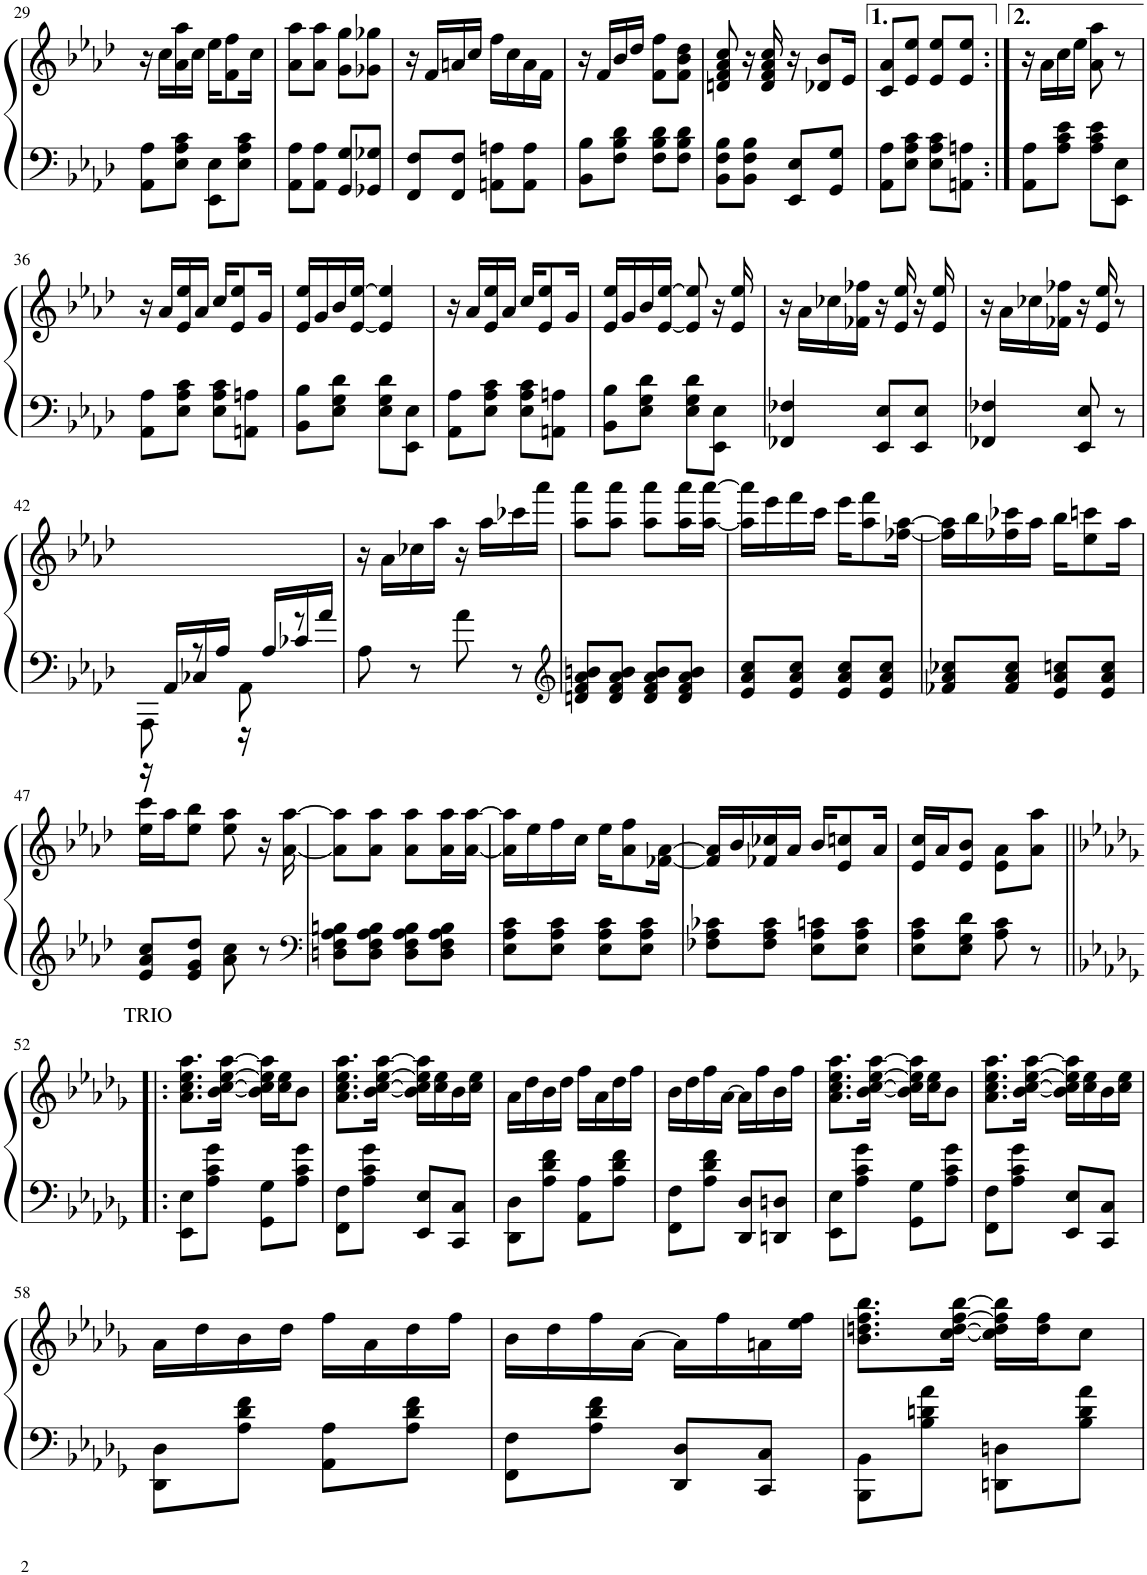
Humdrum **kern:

**kern	**kern
*part1	*part1
*staff2	*staff1
*I"Piano	*
*I'Pno.	*
!!LO:PB:g=z
*clefF4	*clefG2
*k[b-e-a-d-]	*k[b-e-a-d-]
*M2/4	*M2/4
=29	=29
8AA-\ 8A-\L	16r
.	16cc\LL
8E-\ 8A-\ 8c\J	16a-\ 16aa-\
.	16cc\JJ
8EE-\ 8E-\L	16ee-\KL
.	8f\ 8ff\
8E-\ 8A-\ 8c\J	.
.	16cc\Jk
=30	=30
8AA-\ 8A-\L	8a-\ 8aa-\L
8AA-\ 8A-\J	8a-\ 8aa-\J
8GG/ 8G/L	8g\ 8gg\L
8GG-X/ 8G-X/J	8g-X\ 8gg-X\J
=31	=31
8FF/ 8F/L	16r
.	16f/LL
8FF/ 8F/J	16an/
.	16cc/JJ
8AAn\ 8An\L	16ff\LL
.	16cc\
8AA\ 8A\J	16a\
.	16f\JJ
=32	=32
8BB-\ 8B-\L	16r
.	16f/LL
8F\ 8B-\ 8d-\J	16b-/
.	16dd-/JJ
8F\ 8B-\ 8d-\L	8f\ 8ff\L
8F\ 8B-\ 8d-\J	8f\ 8b-\ 8dd-\J
=33	=33
8BB-\ 8F\ 8B-\L	8dn/ 8f/ 8a-/ 8cc/
8BB-\ 8F\ 8B-\J	16r
.	16d/ 16f/ 16a-/ 16cc/
8EE-/ 8E-/L	16r
.	8d-X/ 8b-/L
8GG/ 8G/J	.
.	16e-/Jk
=34	=34
8AA-\ 8A-\L	8c/ 8a-/L
8E-\ 8A-\ 8c\J	8e-/ 8ee-/J
8E-\ 8A-\ 8c\L	8e-/ 8ee-/L
8AAn\ 8An\J	8e-/ 8ee-/J
=35:|!	=35:|!
8AA-\ 8A-\L	16r
.	16a-\LL
8A-\ 8c\ 8e-\J	16cc\
.	16ee-\JJ
8A-\ 8c\ 8e-\L	8a-\ 8aa-\
8EE-\ 8E-\J	8r
!!LO:LB:g=z
=36	=36
8AA-\ 8A-\L	16r
.	16a-/LL
8E-\ 8A-\ 8c\J	16e-/ 16ee-/
.	16a-/JJ
8E-\ 8A-\ 8c\L	16cc/KL
.	8e-/ 8ee-/
8AAn\ 8An\J	.
.	16g/Jk
=37	=37
8BB-\ 8B-\L	16e-/ 16ee-/LL
.	16g/
8E-\ 8G\ 8d-\J	16b-/
.	[16e-/ [16ee-/JJ
8E-\ 8G\ 8d-\L	4e-/] 4ee-/]
8EE-\ 8E-\J	.
=38	=38
8AA-\ 8A-\L	16r
.	16a-/LL
8E-\ 8A-\ 8c\J	16e-/ 16ee-/
.	16a-/JJ
8E-\ 8A-\ 8c\L	16cc/KL
.	8e-/ 8ee-/
8AAn\ 8An\J	.
.	16g/Jk
=39	=39
8BB-\ 8B-\L	16e-/ 16ee-/LL
.	16g/
8E-\ 8G\ 8d-\J	16b-/
.	[16e-/ [16ee-/JJ
8E-\ 8G\ 8d-\L	8e-/] 8ee-/]
8EE-\ 8E-\J	16r
.	16e-/ 16ee-/
=40	=40
4FF-X/ 4F-X/	16r
.	16a-\LL
.	16cc-X\
.	16f-X\ 16ff-X\JJ
8EE-/ 8E-/L	16r
.	16e-/ 16ee-/
8EE-/ 8E-/J	16r
.	16e-/ 16ee-/
=41	=41
4FF-X/ 4F-X/	16r
.	16a-\LL
.	16cc-X\
.	16f-X\ 16ff-X\JJ
8EE-/ 8E-/	16r
.	16e-/ 16ee-/
8r	8r
!!LO:LB:g=z
=42	=42
*^	*
8AAA-\	16r	2ryy
.	16AA-/LL	.
8r	16C-X/	.
.	16A-/JJ	.
8AA-\	16r	.
.	16A-/LL	.
8r	16c-X/	.
.	16a-/JJ	.
*v	*v	*
=43	=43
8A-\	16r
.	16a-\LL
8r	16cc-X\
.	16aa-\JJ
8a-\	16r
.	16aa-\LL
8r	16ccc-X\
.	16aaa-\JJ
=44	=44
*clefG2	*
8dn/ 8f/ 8a-/ 8bn/L	8aa-\ 8aaa-\L
8d/ 8f/ 8a-/ 8b/J	8aa-\ 8aaa-\J
8d/ 8f/ 8a-/ 8b/L	8aa-\ 8aaa-\L
8d/ 8f/ 8a-/ 8b/J	16aa-\ 16aaa-\L
.	[16aa-\ [16aaa-\JJ
=45	=45
8e-/ 8a-/ 8cc/L	16aa-\] 16aaa-\]LL
.	16eee-\
8e-/ 8a-/ 8cc/J	16fff\
.	16ccc\JJ
8e-/ 8a-/ 8cc/L	16eee-\KL
.	8aa-\ 8fff\
8e-/ 8a-/ 8cc/J	.
.	[16ff-X\ [16aa-\Jk
=46	=46
8f-X/ 8a-/ 8cc-X/L	16ff-\] 16aa-\]LL
.	16bb-\
8f-/ 8a-/ 8cc-/J	16ff-X\ 16ccc-X\
.	16aa-\JJ
8e-/ 8a-/ 8ccn/L	16bb-\KL
.	8ee-\ 8cccn\
8e-/ 8a-/ 8cc/J	.
.	16aa-\Jk
!!LO:LB:g=z
=47	=47
8e-/ 8a-/ 8cc/L	16ee-\ 16ccc\LL
.	16aa-\J
8e-/ 8g/ 8dd-/J	8ee-\ 8bb-\J
8a-\ 8cc\	8ee-\ 8aa-\
8r	16r
.	[16a-\ [16aa-\
=48	=48
*clefF4	*
8Dn\ 8F\ 8A-\ 8Bn\L	8a-\ 8aa-\L
8D\ 8F\ 8A-\ 8B\J	8a-\ 8aa-\J
8D\ 8F\ 8A-\ 8B\L	8a-\ 8aa-\L
8D\ 8F\ 8A-\ 8B\J	16a-\ 16aa-\L
.	[16a-\ [16aa-\JJ
=49	=49
8E-\ 8A-\ 8c\L	16a-\] 16aa-\]LL
.	16ee-\
8E-\ 8A-\ 8c\J	16ff\
.	16cc\JJ
8E-\ 8A-\ 8c\L	16ee-\KL
.	8a-\ 8ff\
8E-\ 8A-\ 8c\J	.
.	[16f-X\ [16a-\Jk
=50	=50
8F-X\ 8A-\ 8c-X\L	16f-/] 16a-/]LL
.	16b-/
8F-\ 8A-\ 8c-\J	16f-X/ 16cc-X/
.	16a-/JJ
8E-\ 8A-\ 8cn\L	16b-/KL
.	8e-/ 8ccn/
8E-\ 8A-\ 8c\J	.
.	16a-/Jk
=51	=51
8E-\ 8A-\ 8c\L	16e-/ 16cc/LL
.	16a-/J
8E-\ 8G\ 8d-\J	8e-/ 8b-/J
8A-\ 8c\	8e-\ 8a-\L
8r	8a-\ 8aa-\J
!!LO:LB:g=z
=52!|:	=52!|:
*k[b-e-a-d-g-]	*k[b-e-a-d-g-]
!	!LO:TX:a:t=TRIO
8EE-\ 8E-\L	8.a-\ 8.cc\ 8.ee-\ 8.aa-\L
8A-\ 8c\ 8g-\J	.
.	[16b-\ [16cc\ [16ee-\ [16aa-\Jk
8GG-\ 8G-\L	16b-\] 16cc\] 16ee-\] 16aa-\]LL
.	16cc\ 16ee-\J
8A-\ 8c\ 8g-\J	8b-\J
=53	=53
8FF\ 8F\L	8.a-\ 8.cc\ 8.ee-\ 8.aa-\L
8A-\ 8c\ 8g-\J	.
.	[16b-\ [16cc\ [16ee-\ [16aa-\Jk
8EE-/ 8E-/L	16b-\] 16cc\] 16ee-\] 16aa-\]LL
.	16cc\ 16ee-\
8CC/ 8C/J	16b-\
.	16cc\ 16ee-\JJ
=54	=54
8DD-\ 8D-\L	16a-\LL
.	16dd-\
8A-\ 8d-\ 8f\J	16b-\
.	16dd-\JJ
8AA-\ 8A-\L	16ff\LL
.	16a-\
8A-\ 8d-\ 8f\J	16dd-\
.	16ff\JJ
=55	=55
8FF\ 8F\L	16b-\LL
.	16dd-\
8A-\ 8d-\ 8f\J	16ff\
.	[16a-\JJ
8DD-/ 8D-/L	16a-\LL]
.	16ff\
8DDn/ 8Dn/J	16b-\
.	16ff\JJ
=56	=56
8EE-\ 8E-\L	8.a-\ 8.cc\ 8.ee-\ 8.aa-\L
8A-\ 8c\ 8g-\J	.
.	[16b-\ [16cc\ [16ee-\ [16aa-\Jk
8GG-\ 8G-\L	16b-\] 16cc\] 16ee-\] 16aa-\]LL
.	16cc\ 16ee-\J
8A-\ 8c\ 8g-\J	8b-\J
=57	=57
8FF\ 8F\L	8.a-\ 8.cc\ 8.ee-\ 8.aa-\L
8A-\ 8c\ 8g-\J	.
.	[16b-\ [16cc\ [16ee-\ [16aa-\Jk
8EE-/ 8E-/L	16b-\] 16cc\] 16ee-\] 16aa-\]LL
.	16cc\ 16ee-\
8CC/ 8C/J	16b-\
.	16cc\ 16ee-\JJ
!!LO:LB:g=z
=58	=58
8DD-\ 8D-\L	16a-\LL
.	16dd-\
8A-\ 8d-\ 8f\J	16b-\
.	16dd-\JJ
8AA-\ 8A-\L	16ff\LL
.	16a-\
8A-\ 8d-\ 8f\J	16dd-\
.	16ff\JJ
=59	=59
8FF\ 8F\L	16b-\LL
.	16dd-\
8A-\ 8d-\ 8f\J	16ff\
.	[16a-\JJ
8DD-/ 8D-/L	16a-\LL]
.	16ff\
8CC/ 8C/J	16an\
.	16ee-\ 16ff\JJ
=60	=60
8BBB-\ 8BB-\L	8.b-\ 8.ddn\ 8.ff\ 8.bb-\L
8B-\ 8dn\ 8a-\J	.
.	[16cc\ [16dd\ [16ff\ [16bb-\Jk
8DDn\ 8Dn\L	16cc\] 16dd\] 16ff\] 16bb-\]LL
.	16dd\ 16ff\J
8B-\ 8d\ 8a-\J	8cc\J
=	=
*-	*-
